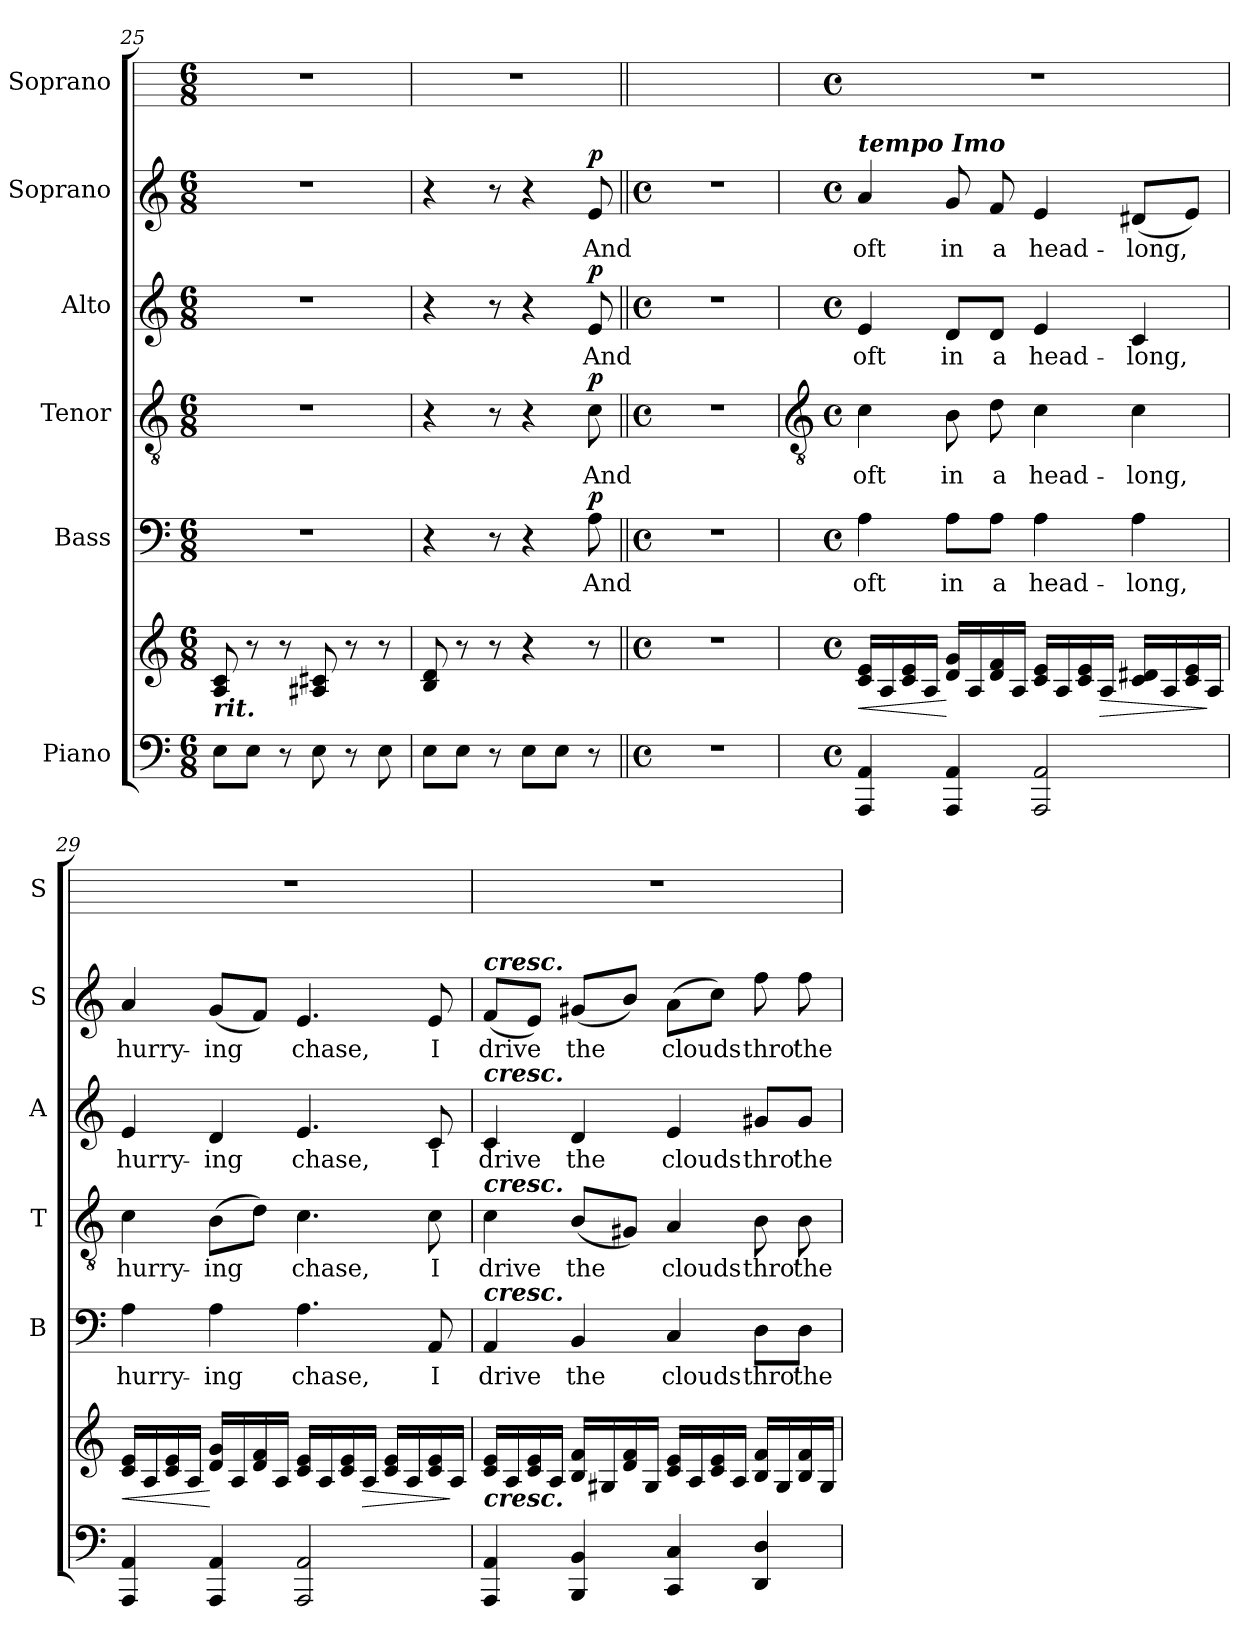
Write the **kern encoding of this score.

**kern	**kern	**dynam	**kern	**text	**dynam	**kern	**text	**dynam	**kern	**text	**dynam	**kern	**text	**dynam	**kern
*part6	*part6	*part6	*part5	*part5	*part5	*part4	*part4	*part4	*part3	*part3	*part3	*part2	*part2	*part2	*part1
*staff7	*staff6	*staff6/7	*staff5	*staff5	*staff5	*staff4	*staff4	*staff4	*staff3	*staff3	*staff3	*staff2	*staff2	*staff2	*staff1
*I"Piano	*	*	*I"Bass	*	*	*I"Tenor	*	*	*I"Alto	*	*	*I"Soprano	*	*	*I"Soprano
*	*	*	*I'B	*	*	*I'T	*	*	*I'A	*	*	*I'S	*	*	*I'S
*clefF4	*clefG2	*	*clefF4	*	*	*clefGv2	*	*	*clefG2	*	*	*clefG2	*	*	*
*k[]	*k[]	*	*k[]	*	*	*k[]	*	*	*k[]	*	*	*k[]	*	*	*
*C:	*C:	*	*C:	*	*	*C:	*	*	*C:	*	*	*C:	*	*	*
*M6/8	*M6/8	*	*M6/8	*	*	*M6/8	*	*	*M6/8	*	*	*M6/8	*	*	*M6/8
=25	=25	=25	=25	=25	=25	=25	=25	=25	=25	=25	=25	=25	=25	=25	=25
!	!LO:TX:b:Bi:t=rit.	!	!	!	!	!	!	!	!	!	!	!	!	!	!
!	!	!	!LO:N:vis=1	!	!	!LO:N:vis=1	!	!	!LO:N:vis=1	!	!	!LO:N:vis=1	!	!	!
8EL	8A 8c	.	2.r	.	.	2.r	.	.	2.r	.	.	2.r	.	.	2.r
8EJ	8r	.	.	.	.	.	.	.	.	.	.	.	.	.	.
8r	8r	.	.	.	.	.	.	.	.	.	.	.	.	.	.
8E	8A#X 8c#X	.	.	.	.	.	.	.	.	.	.	.	.	.	.
8r	8r	.	.	.	.	.	.	.	.	.	.	.	.	.	.
8E	8r	.	.	.	.	.	.	.	.	.	.	.	.	.	.
=26	=26	=26	=26	=26	=26	=26	=26	=26	=26	=26	=26	=26	=26	=26	=26
8EL	8B 8d	.	4r	.	.	4r	.	.	4r	.	.	4r	.	.	2.r
8EJ	8r	.	.	.	.	.	.	.	.	.	.	.	.	.	.
8r	8r	.	8r	.	.	8r	.	.	8r	.	.	8r	.	.	.
8EL	4r	.	4r	.	.	4r	.	.	4r	.	.	4r	.	.	.
8EJ	.	.	.	.	.	.	.	.	.	.	.	.	.	.	.
!	!	!	!	!LO:LY:b	!LO:DY:b	!	!LO:LY:b	!LO:DY:b	!	!LO:LY:b	!LO:DY:b	!	!LO:LY:b	!LO:DY:b	!
8r	8r	.	8A	And	p	8c	And	p	8e	And	p	8e	And	p	.
=27||	=27||	=27||	=27||	=27||	=27||	=27||	=27||	=27||	=27||	=27||	=27||	=27||	=27||	=27||	=27||
*M4/4	*M4/4	*	*M4/4	*	*	*M4/4	*	*	*M4/4	*	*	*M4/4	*	*	*
*met(c)	*met(c)	*	*met(c)	*	*	*met(c)	*	*	*met(c)	*	*	*met(c)	*	*	*
1r	1r	.	1r	.	.	1r	.	.	1r	.	.	1r	.	.	1ryy
!!LO:LB:g=z
=28	=28	=28	=28	=28	=28	=28	=28	=28	=28	=28	=28	=28	=28	=28	=28
*	*	*	*	*	*	*clefGv2	*	*	*	*	*	*	*	*	*
*M4/4	*M4/4	*	*M4/4	*	*	*M4/4	*	*	*M4/4	*	*	*M4/4	*	*	*M4/4
*met(c)	*met(c)	*	*met(c)	*	*	*met(c)	*	*	*met(c)	*	*	*met(c)	*	*	*met(c)
!	!	!	!	!	!	!	!	!	!	!	!	!LO:TX:a:Bi:t=tempo Imo	!	!	!
!	!	!LO:HP:b	!	!LO:LY:b	!	!	!LO:LY:b	!	!	!LO:LY:b	!	!	!LO:LY:b	!	!
4AAA 4AA	16c 16eLL	<	4A	oft	.	4c	oft	.	4e	oft	.	4a	oft	.	1r
.	16A	.	.	.	.	.	.	.	.	.	.	.	.	.	.
.	16c 16e	.	.	.	.	.	.	.	.	.	.	.	.	.	.
.	16AJJ	.	.	.	.	.	.	.	.	.	.	.	.	.	.
!	!	!	!	!LO:LY:b	!	!	!LO:LY:b	!	!	!LO:LY:b	!	!	!LO:LY:b	!	!
4AAA 4AA	16d 16gLL	[	8A\L	in	.	8B	in	.	8d/L	in	.	8g	in	.	.
.	16A	.	.	.	.	.	.	.	.	.	.	.	.	.	.
!	!	!	!	!LO:LY:b	!	!	!LO:LY:b	!	!	!LO:LY:b	!	!	!LO:LY:b	!	!
.	16d 16f	.	8A\J	a	.	8d	a	.	8d/J	a	.	8f	a	.	.
.	16AJJ	.	.	.	.	.	.	.	.	.	.	.	.	.	.
!	!	!	!	!LO:LY:b	!	!	!LO:LY:b	!	!	!LO:LY:b	!	!	!LO:LY:b	!	!
2AAA 2AA	16c 16eLL	.	4A	head-	.	4c	head-	.	4e	head-	.	4e	head-	.	.
.	16A	.	.	.	.	.	.	.	.	.	.	.	.	.	.
.	16c 16e	.	.	.	.	.	.	.	.	.	.	.	.	.	.
!	!	!LO:HP:b	!	!	!	!	!	!	!	!	!	!	!	!	!
.	16AJJ	>	.	.	.	.	.	.	.	.	.	.	.	.	.
!	!	!	!	!LO:LY:b	!	!	!LO:LY:b	!	!	!LO:LY:b	!	!	!LO:LY:b	!	!
.	16c 16d#XLL	.	4A	-long,	.	4c	-long,	.	4c	-long,	.	(<8d#XL	-long,	.	.
.	16A	.	.	.	.	.	.	.	.	.	.	.	.	.	.
.	16c 16e	.	.	.	.	.	.	.	.	.	.	8eJ)	.	.	.
.	16AJJ	]	.	.	.	.	.	.	.	.	.	.	.	.	.
=29	=29	=29	=29	=29	=29	=29	=29	=29	=29	=29	=29	=29	=29	=29	=29
!	!	!LO:HP:b	!	!LO:LY:b	!	!	!LO:LY:b	!	!	!LO:LY:b	!	!	!LO:LY:b	!	!
4AAA 4AA	16c 16eLL	<	4A	hurry-	.	4c	hurry-	.	4e	hurry-	.	4a	hurry-	.	1r
.	16A	.	.	.	.	.	.	.	.	.	.	.	.	.	.
.	16c 16e	.	.	.	.	.	.	.	.	.	.	.	.	.	.
.	16AJJ	.	.	.	.	.	.	.	.	.	.	.	.	.	.
!	!	!	!	!LO:LY:b	!	!	!LO:LY:b	!	!	!LO:LY:b	!	!	!LO:LY:b	!	!
4AAA 4AA	16d 16gLL	[	4A	-ing	.	(>8BL	-ing	.	4d	-ing	.	(<8gL	-ing	.	.
.	16A	.	.	.	.	.	.	.	.	.	.	.	.	.	.
.	16d 16f	.	.	.	.	8dJ)	.	.	.	.	.	8fJ)	.	.	.
.	16AJJ	.	.	.	.	.	.	.	.	.	.	.	.	.	.
!	!	!	!	!LO:LY:b	!	!	!LO:LY:b	!	!	!LO:LY:b	!	!	!LO:LY:b	!	!
2AAA 2AA	16c 16eLL	.	4.A	chase,	.	4.c	chase,	.	4.e	chase,	.	4.e	chase,	.	.
.	16A	.	.	.	.	.	.	.	.	.	.	.	.	.	.
.	16c 16e	.	.	.	.	.	.	.	.	.	.	.	.	.	.
!	!	!LO:HP:b	!	!	!	!	!	!	!	!	!	!	!	!	!
.	16AJJ	>	.	.	.	.	.	.	.	.	.	.	.	.	.
.	16c 16eLL	.	.	.	.	.	.	.	.	.	.	.	.	.	.
.	16A	.	.	.	.	.	.	.	.	.	.	.	.	.	.
!	!	!	!	!LO:LY:b	!	!	!LO:LY:b	!	!	!LO:LY:b	!	!	!LO:LY:b	!	!
.	16c 16e	.	8AA	I	.	8c	I	.	8c	I	.	8e	I	.	.
.	16AJJ	]	.	.	.	.	.	.	.	.	.	.	.	.	.
=30	=30	=30	=30	=30	=30	=30	=30	=30	=30	=30	=30	=30	=30	=30	=30
!	!	!	!	!	!	!	!	!	!	!	!	!LO:TX:a:Bi:t=cresc.	!	!	!
!	!	!	!	!	!	!	!	!	!LO:TX:a:Bi:t=cresc.	!	!	!	!	!	!
!	!	!	!	!	!	!LO:TX:a:Bi:t=cresc.	!	!	!	!	!	!	!	!	!
!	!	!	!LO:TX:a:Bi:t=cresc.	!	!	!	!	!	!	!	!	!	!	!	!
!	!LO:TX:b:Bi:t=cresc.	!	!	!	!	!	!	!	!	!	!	!	!	!	!
!	!	!	!	!LO:LY:b	!	!	!LO:LY:b	!	!	!LO:LY:b	!	!	!LO:LY:b	!	!
4AAA 4AA	16c 16eLL	.	4AA	drive	.	4c	drive	.	4c	drive	.	(<8fL	drive	.	1r
.	16A	.	.	.	.	.	.	.	.	.	.	.	.	.	.
.	16c 16e	.	.	.	.	.	.	.	.	.	.	8eJ)	.	.	.
.	16AJJ	.	.	.	.	.	.	.	.	.	.	.	.	.	.
!	!	!	!	!LO:LY:b	!	!	!LO:LY:b	!	!	!LO:LY:b	!	!	!LO:LY:b	!	!
4BBB 4BB	16B 16fLL	.	4BB	the	.	(<8B/L	the	.	4d	the	.	(<8g#XL	the	.	.
.	16G#X	.	.	.	.	.	.	.	.	.	.	.	.	.	.
.	16d 16f	.	.	.	.	8G#XJ)	.	.	.	.	.	8b/J)	.	.	.
.	16G#JJ	.	.	.	.	.	.	.	.	.	.	.	.	.	.
!	!	!	!	!LO:LY:b	!	!	!LO:LY:b	!	!	!LO:LY:b	!	!	!LO:LY:b	!	!
4CC 4C	16c 16eLL	.	4C	clouds	.	4A	clouds	.	4e	clouds	.	(>8aL	clouds	.	.
.	16A	.	.	.	.	.	.	.	.	.	.	.	.	.	.
.	16c 16e	.	.	.	.	.	.	.	.	.	.	8ccJ)	.	.	.
.	16AJJ	.	.	.	.	.	.	.	.	.	.	.	.	.	.
!	!	!	!	!LO:LY:b	!	!	!LO:LY:b	!	!	!LO:LY:b	!	!	!LO:LY:b	!	!
4DD 4D	16B 16fLL	.	8D\L	thro'	.	8B	thro'	.	8g#X/L	thro'	.	8ff	thro'	.	.
.	16G#	.	.	.	.	.	.	.	.	.	.	.	.	.	.
!	!	!	!	!LO:LY:b	!	!	!LO:LY:b	!	!	!LO:LY:b	!	!	!LO:LY:b	!	!
.	16B 16f	.	8D\J	the	.	8B	the	.	8g#/J	the	.	8ff	the	.	.
.	16G#JJ	.	.	.	.	.	.	.	.	.	.	.	.	.	.
=	=	=	=	=	=	=	=	=	=	=	=	=	=	=	=
*-	*-	*-	*-	*-	*-	*-	*-	*-	*-	*-	*-	*-	*-	*-	*-
